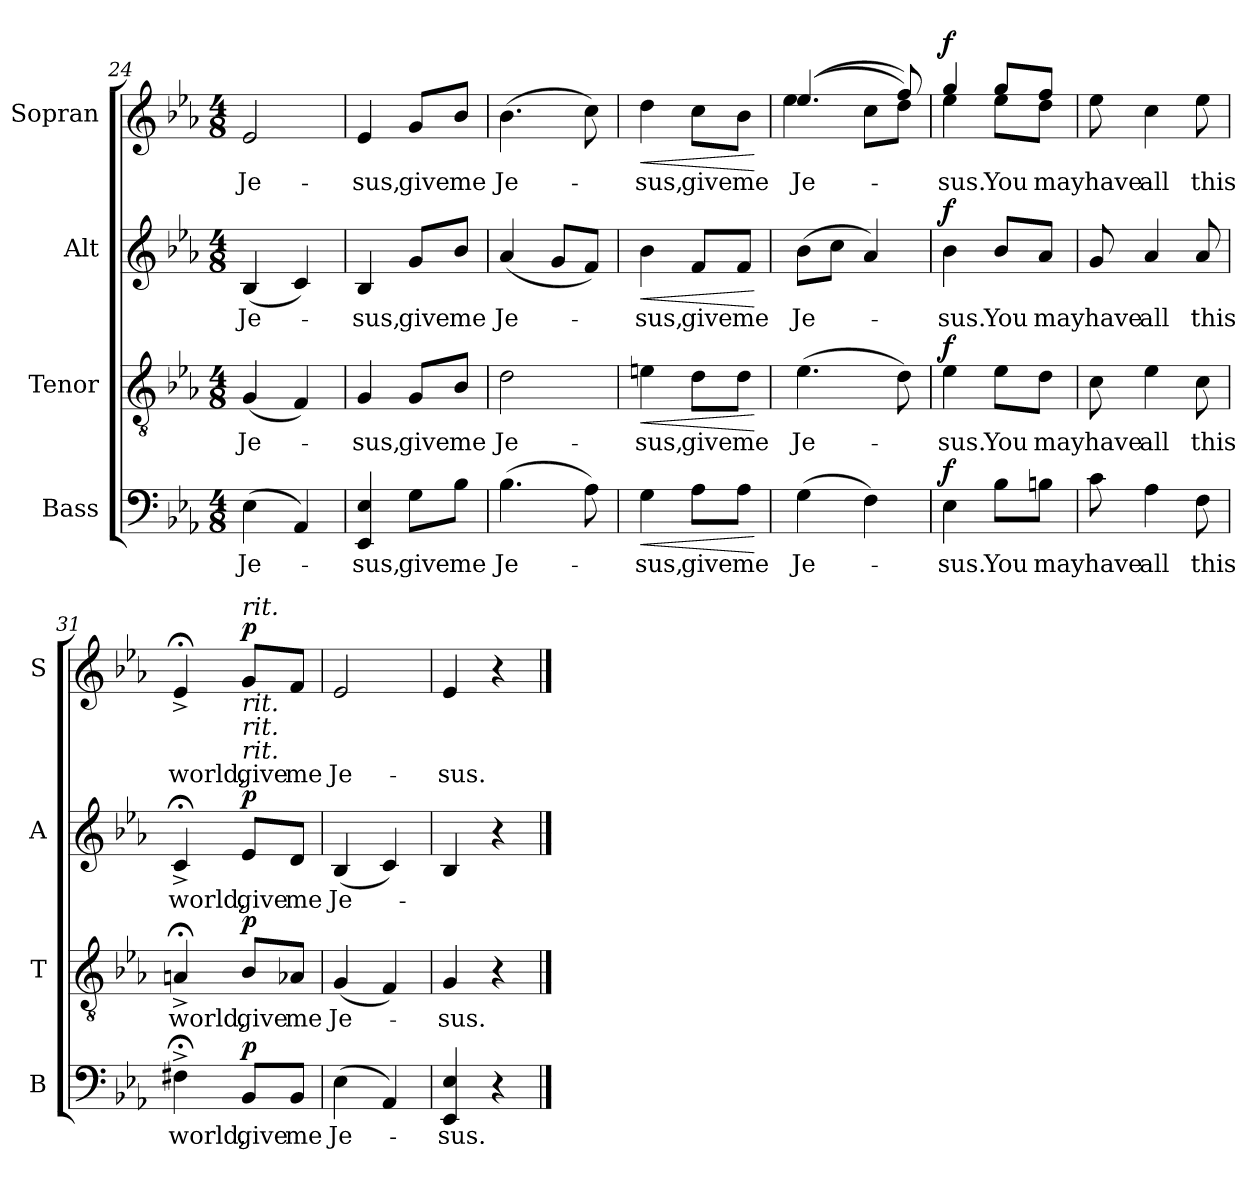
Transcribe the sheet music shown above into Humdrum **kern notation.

**kern	**text	**dynam	**kern	**text	**dynam	**kern	**text	**dynam	**kern	**text	**dynam
*part4	*part4	*part4	*part3	*part3	*part3	*part2	*part2	*part2	*part1	*part1	*part1
*staff4	*staff4	*staff4	*staff3	*staff3	*staff3	*staff2	*staff2	*staff2	*staff1	*staff1	*staff1
*I"Bass	*	*	*I"Tenor	*	*	*I"Alt	*	*	*I"Sopran	*	*
*I'B	*	*	*I'T	*	*	*I'A	*	*	*I'S	*	*
*clefF4	*	*	*clefGv2	*	*	*clefG2	*	*	*clefG2	*	*
*k[b-e-a-]	*	*	*k[b-e-a-]	*	*	*k[b-e-a-]	*	*	*k[b-e-a-]	*	*
*E-:	*	*	*E-:	*	*	*E-:	*	*	*E-:	*	*
*M4/8	*	*	*M4/8	*	*	*M4/8	*	*	*M4/8	*	*
=24	=24	=24	=24	=24	=24	=24	=24	=24	=24	=24	=24
!	!LO:LY:b	!	!	!LO:LY:b	!	!	!LO:LY:b	!	!	!LO:LY:b	!
(>4E-\	Je-	.	(<4G/	Je-	.	(<4B-/	Je-	.	2e-/	Je-	.
4AA-/)	.	.	4F/)	.	.	4c/)	.	.	.	.	.
=25	=25	=25	=25	=25	=25	=25	=25	=25	=25	=25	=25
!	!LO:LY:b	!	!	!LO:LY:b	!	!	!LO:LY:b	!	!	!LO:LY:b	!
4EE-/ 4E-/	-sus,	.	4G/	-sus,	.	4B-/	-sus,	.	4e-/	-sus,	.
!	!LO:LY:b	!	!	!LO:LY:b	!	!	!LO:LY:b	!	!	!LO:LY:b	!
8G\L	give	.	8G/L	give	.	8g/L	give	.	8g/L	give	.
!	!LO:LY:b	!	!	!LO:LY:b	!	!	!LO:LY:b	!	!	!LO:LY:b	!
8B-\J	me	.	8B-/J	me	.	8b-/J	me	.	8b-/J	me	.
!!LO:PB:g=z
=26	=26	=26	=26	=26	=26	=26	=26	=26	=26	=26	=26
!	!LO:LY:b	!	!	!LO:LY:b	!	!	!LO:LY:b	!	!	!LO:LY:b	!
(>4.B-\	Je-	.	2d\	Je-	.	(<4a-/	Je-	.	(>4.b-\	Je-	.
.	.	.	.	.	.	8g/L	.	.	.	.	.
8A-\)	.	.	.	.	.	8f/J)	.	.	8cc\)	.	.
=27	=27	=27	=27	=27	=27	=27	=27	=27	=27	=27	=27
!	!LO:LY:b	!LO:HP:b	!	!LO:LY:b	!LO:HP:b	!	!LO:LY:b	!LO:HP:b	!	!LO:LY:b	!LO:HP:b
4G\	-sus,	<	4en\	-sus,	<	4b-\	-sus,	<	4dd\	-sus,	<
!	!LO:LY:b	!	!	!LO:LY:b	!	!	!LO:LY:b	!	!	!LO:LY:b	!
8A-\L	give	.	8d\L	give	.	8f/L	give	.	8cc\L	give	.
!	!LO:LY:b	!	!	!LO:LY:b	!	!	!LO:LY:b	!	!	!LO:LY:b	!
8A-\J	me	.	8d\J	me	.	8f/J	me	.	8b-\J	me	.
.	.	[	.	.	[	.	.	[	.	.	[
=28	=28	=28	=28	=28	=28	=28	=28	=28	=28	=28	=28
!	!LO:LY:b	!	!	!LO:LY:b	!	!	!LO:LY:b	!	!	!LO:LY:b	!
*	*	*	*	*	*	*	*	*	*^	*	*
(>4G\	Je-	.	(>4.e-\	Je-	.	(>8b-\L	Je-	.	(>(<4.ee-/	4ee-\	Je-	.
.	.	.	.	.	.	8cc\J	.	.	.	.	.	.
4F\)	.	.	.	.	.	4a-/)	.	.	.	8cc\L	.	.
.	.	.	8d\)	.	.	.	.	.	8ff/)	8dd\J)	.	.
=29	=29	=29	=29	=29	=29	=29	=29	=29	=29	=29	=29	=29
!	!LO:LY:b	!LO:DY:a	!	!LO:LY:b	!LO:DY:a	!	!LO:LY:b	!LO:DY:a	!	!	!LO:LY:b	!LO:DY:a
4E-\	-sus.	f	4e-\	-sus.	f	4b-\	-sus.	f	4gg/	4ee-\	-sus.	f
!	!LO:LY:b	!	!	!LO:LY:b	!	!	!LO:LY:b	!	!	!	!LO:LY:b	!
8B-\L	You	.	8e-\L	You	.	8b-/L	You	.	8gg/L	8ee-\L	You	.
!	!LO:LY:b	!	!	!LO:LY:b	!	!	!LO:LY:b	!	!	!	!LO:LY:b	!
8Bn\J	may	.	8d\J	may	.	8a-/J	may	.	8ff/J	8dd\J	may	.
=30	=30	=30	=30	=30	=30	=30	=30	=30	=30	=30	=30	=30
!	!LO:LY:b	!	!	!LO:LY:b	!	!	!LO:LY:b	!	!	!	!LO:LY:b	!
*	*	*	*	*	*	*	*	*	*v	*v	*	*
8c\	have	.	8c\	have	.	8g/	have	.	8ee-\	have	.
!	!LO:LY:b	!	!	!LO:LY:b	!	!	!LO:LY:b	!	!	!LO:LY:b	!
4A-\	all	.	4e-\	all	.	4a-/	all	.	4cc\	all	.
!	!LO:LY:b	!	!	!LO:LY:b	!	!	!LO:LY:b	!	!	!LO:LY:b	!
8F\	this	.	8c\	this	.	8a-/	this	.	8ee-\	this	.
=31	=31	=31	=31	=31	=31	=31	=31	=31	=31	=31	=31
!	!LO:LY:b	!	!	!LO:LY:b	!	!	!LO:LY:b	!	!	!LO:LY:b	!
4F#X;<^\	world,	.	4An;<^/	world,	.	4c;<^/	world,	.	4e-;<^/	world,	.
!	!	!	!	!	!	!	!	!	!LO:TX:b:i:t=rit.	!	!
!	!	!	!	!	!	!	!	!	!LO:TX:a:i:t=rit.	!	!
!	!	!	!	!	!	!	!	!	!LO:TX:b:i:t=rit.	!	!
!	!	!	!	!	!	!	!	!	!LO:TX:b:i:t=rit.	!	!
!	!LO:LY:b	!LO:DY:a	!	!LO:LY:b	!LO:DY:a	!	!LO:LY:b	!LO:DY:a	!	!LO:LY:b	!LO:DY:a
8BB-/L	give	p	8B-/L	give	p	8e-/L	give	p	8g/L	give	p
!	!LO:LY:b	!	!	!LO:LY:b	!	!	!LO:LY:b	!	!	!LO:LY:b	!
8BB-/J	me	.	8A-X/J	me	.	8d/J	me	.	8f/J	me	.
=32	=32	=32	=32	=32	=32	=32	=32	=32	=32	=32	=32
!	!LO:LY:b	!	!	!LO:LY:b	!	!	!LO:LY:b	!	!	!LO:LY:b	!
(>4E-\	Je-	.	(<4G/	Je-	.	(<4B-/	Je-	.	2e-/	Je-	.
4AA-/)	.	.	4F/)	.	.	4c/)	.	.	.	.	.
=33	=33	=33	=33	=33	=33	=33	=33	=33	=33	=33	=33
!	!LO:LY:b	!	!	!LO:LY:b	!	!	!	!	!	!LO:LY:b	!
4EE-/ 4E-/	-sus.	.	4G/	-sus.	.	4B-/	.	.	4e-/	-sus.	.
4r	.	.	4r	.	.	4r	.	.	4r	.	.
==	==	==	==	==	==	==	==	==	==	==	==
*-	*-	*-	*-	*-	*-	*-	*-	*-	*-	*-	*-
